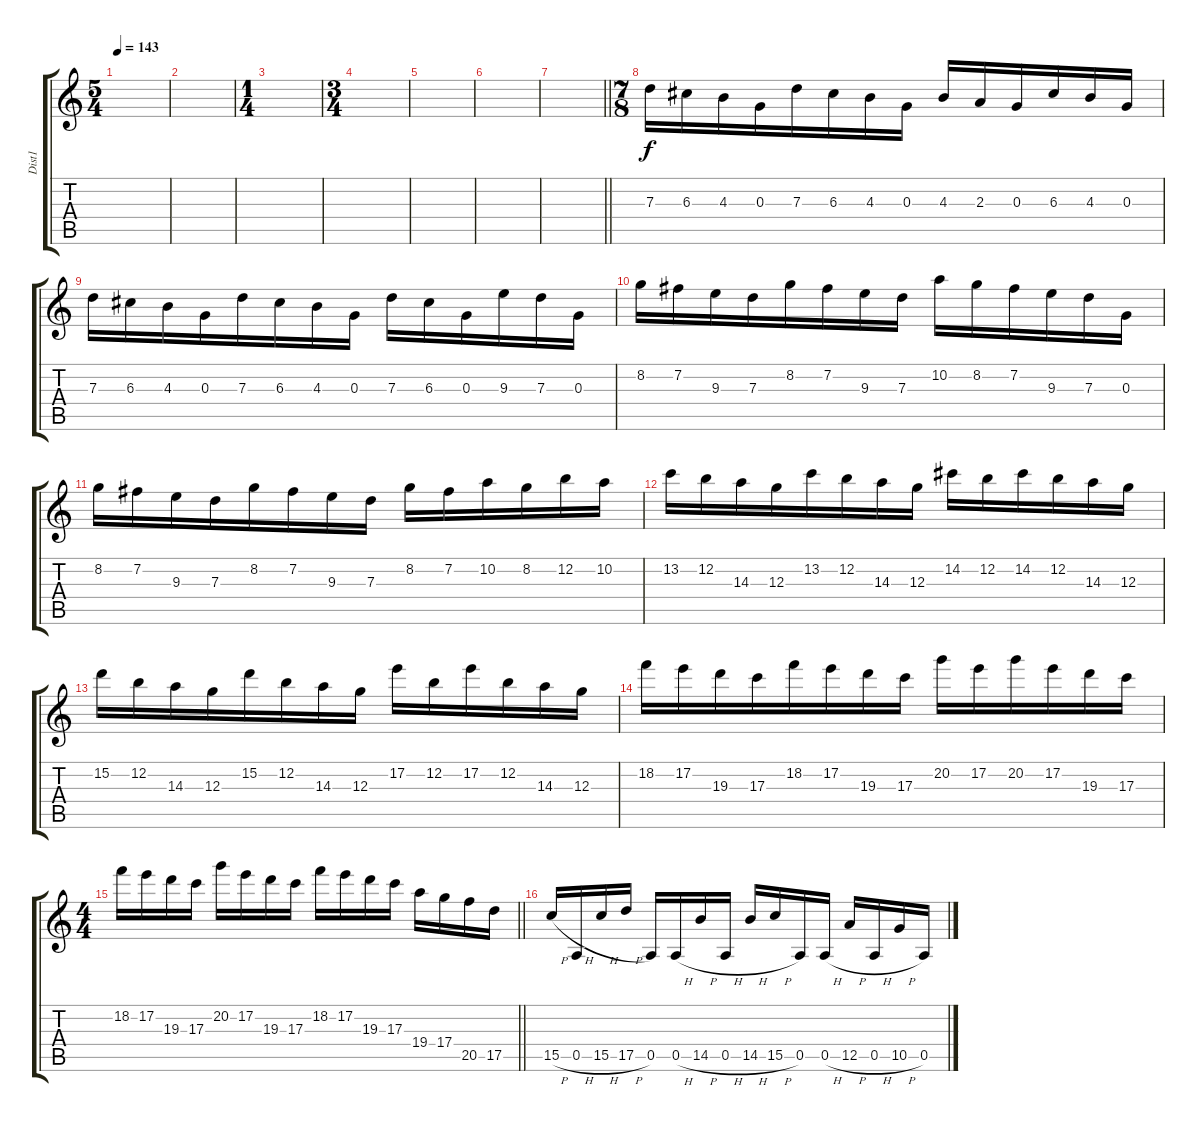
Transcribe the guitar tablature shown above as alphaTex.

\track ("Dist1" "Dist1") {instrument distortionguitar}
\staff {score tabs}
\tuning (E4 B3 G3 D3 A2 E2) {hide}
\ts (5 4)
\section ("" "")
\tempo 143
\clef g2
\ks c
|
|
\ts (1 4)
|
\ts (3 4)
|
|
|
\barLineRight lightlight
|
\ts (7 8)
\section ("" "")
7.3.16 6.3.16 4.3.16 0.3.16 7.3.16 6.3.16 4.3.16 0.3.16 4.3.16 2.3.16 0.3.16 6.3.16 4.3.16 0.3.16 |
7.3.16 6.3.16 4.3.16 0.3.16 7.3.16 6.3.16 4.3.16 0.3.16 7.3.16 6.3.16 0.3.16 9.3.16 7.3.16 0.3.16 |
8.2.16 7.2.16 9.3.16 7.3.16 8.2.16 7.2.16 9.3.16 7.3.16 10.2.16 8.2.16 7.2.16 9.3.16 7.3.16 0.3.16 |
8.2.16 7.2.16 9.3.16 7.3.16 8.2.16 7.2.16 9.3.16 7.3.16 8.2.16 7.2.16 10.2.16 8.2.16 12.2.16 10.2.16 |
13.2.16 12.2.16 14.3.16 12.3.16 13.2.16 12.2.16 14.3.16 12.3.16 14.2.16 12.2.16 14.2.16 12.2.16 14.3.16 12.3.16 |
15.2.16 12.2.16 14.3.16 12.3.16 15.2.16 12.2.16 14.3.16 12.3.16 17.2.16 12.2.16 17.2.16 12.2.16 14.3.16 12.3.16 |
18.2.16 17.2.16 19.3.16 17.3.16 18.2.16 17.2.16 19.3.16 17.3.16 20.2.16 17.2.16 20.2.16 17.2.16 19.3.16 17.3.16 |
\ts (4 4)
\barLineRight lightlight
18.2.16 17.2.16 19.3.16 17.3.16 20.2.16 17.2.16 19.3.16 17.3.16 18.2.16 17.2.16 19.3.16 17.3.16 19.4.16 17.4.16 20.5.16 17.5.16 |
\section ("" "")
15.5{h}.16{beam Up} 0.5{h}.16{beam Up} 15.5{h}.16{beam Up} 17.5{h}.16{beam Up} 0.5.16{beam Up} 0.5{h}.16{beam Up} 14.5{h}.16{beam Up} 0.5{h}.16{beam Up} 14.5{h}.16{beam Up} 15.5{h}.16{beam Up} 0.5.16{beam Up} 0.5{h}.16{beam Up} 12.5{h}.16{beam Up} 0.5{h}.16{beam Up} 10.5{h}.16{beam Up} 0.5.16{beam Up}
